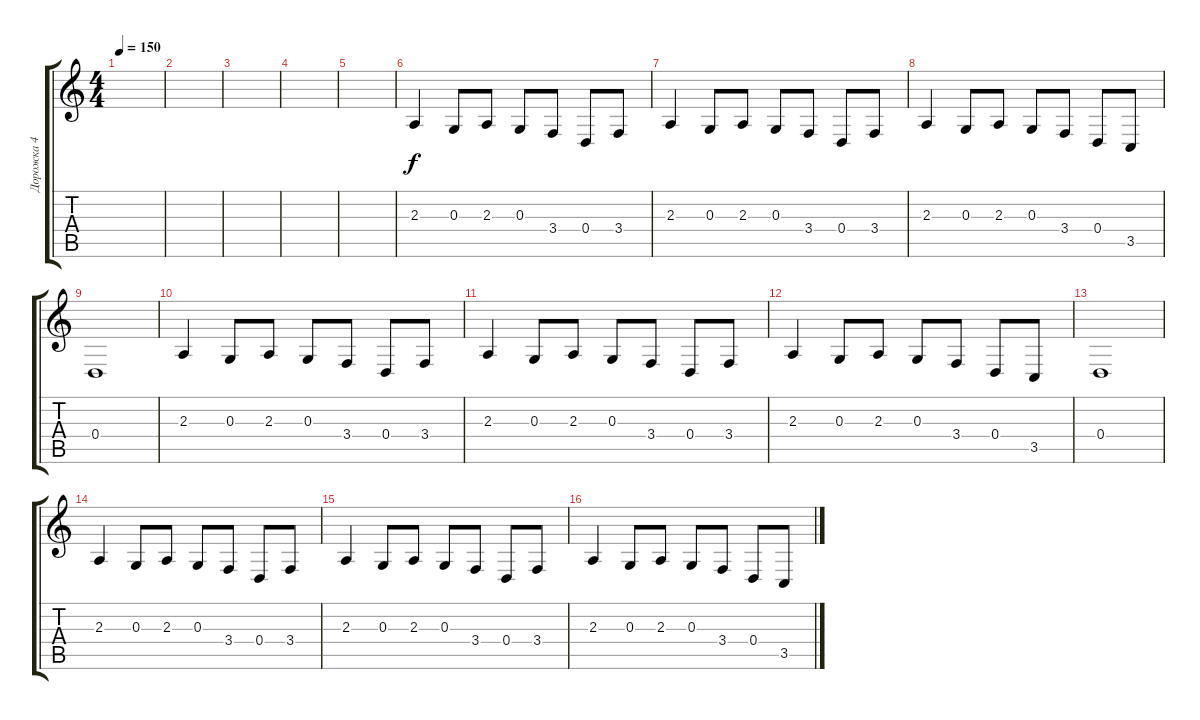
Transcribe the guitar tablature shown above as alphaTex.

\track ("Дорожка 4" "Дорожка 4") {instrument harpsichord}
\staff {score tabs}
\tuning (E4 B3 G3 D3 A2 E2) {hide}
\ts (4 4)
\tempo 150
\clef g2
\ks c
|
|
|
|
|
2.3.4 0.3.8 2.3.8 0.3.8 3.4.8 0.4.8 3.4.8 |
2.3.4 0.3.8 2.3.8 0.3.8 3.4.8 0.4.8 3.4.8 |
2.3.4 0.3.8 2.3.8 0.3.8 3.4.8 0.4.8 3.5.8 |
0.4.1 |
2.3.4 0.3.8 2.3.8 0.3.8 3.4.8 0.4.8 3.4.8 |
2.3.4 0.3.8 2.3.8 0.3.8 3.4.8 0.4.8 3.4.8 |
2.3.4 0.3.8 2.3.8 0.3.8 3.4.8 0.4.8 3.5.8 |
0.4.1 |
2.3.4 0.3.8 2.3.8 0.3.8 3.4.8 0.4.8 3.4.8 |
2.3.4 0.3.8 2.3.8 0.3.8 3.4.8 0.4.8 3.4.8 |
2.3.4 0.3.8 2.3.8 0.3.8 3.4.8 0.4.8 3.5.8
